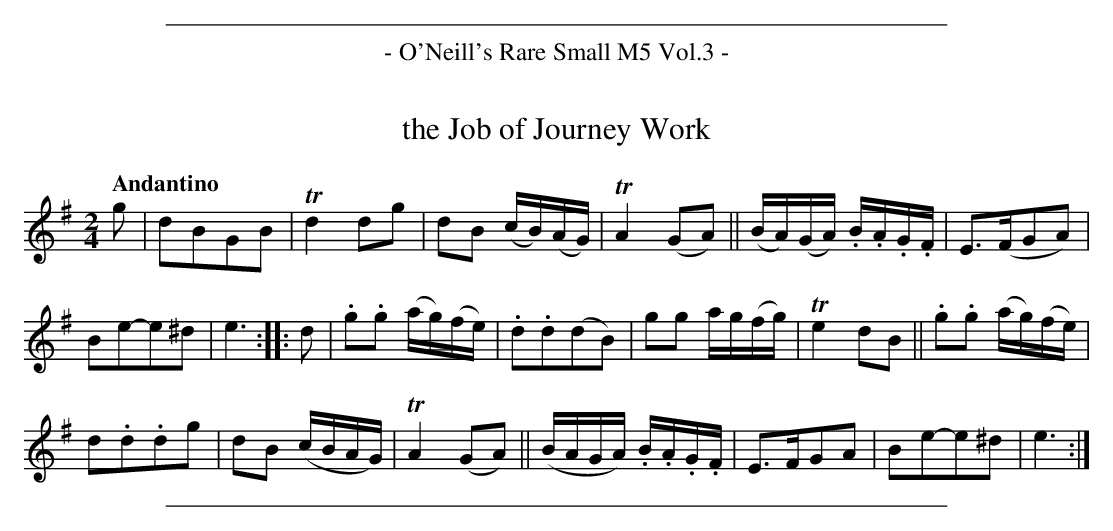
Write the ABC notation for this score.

X:1
T: the Job of Journey Work
Q: "Andantino"
M: 2/4
L: 1/16
K: G
g2 |\
d2B2G2B2 | Td4 d2g2 | d2B2 (cB)(AG) | TA4 (G2A2) || (BA)(GA) .B.A.G.F | E3(FG2A2) |
B2e2-e2^d2 | e6 :: d2 | .g2.g2 (ag)(fe) | .d2.d2(d2B2) | g2g2 ag(fg) | Te4 d2B2 || .g2.g2 (ag)(fe) |
d2.d2.d2g2 | d2B2 (cBAG) | TA4 (G2A2) || (BAGA) .B.A.G.F | E3FG2A2 | B2e2-e2^d2 | e6 :|
